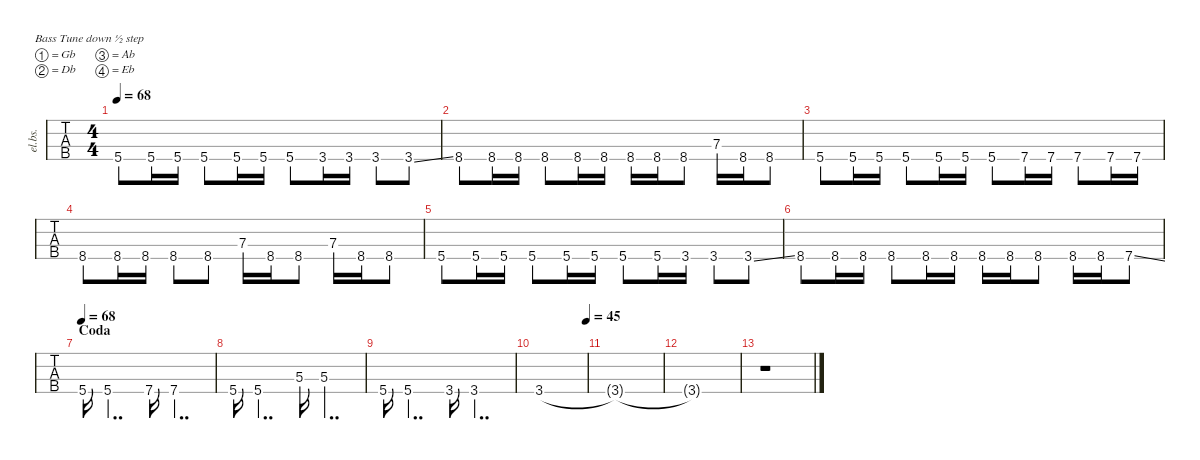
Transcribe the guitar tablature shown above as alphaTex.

\defaultSystemsLayout 4
\hideDynamics
\bracketExtendMode nobrackets
\otherSystemsTrackNameOrientation horizontal
\track ("Bass" "el.bs.") {defaultSystemsLayout 4 instrument electricbassfinger}
\staff {tabs}
\tuning (Gb2 Db2 Ab1 Eb1)
\ts (4 4)
\tempo 68
\clef f4
\ks c
5.4{acc #}.8{dy mf} 5.4{acc #}.16 5.4{acc #}.16 5.4{acc #}.8 5.4{acc #}.16 5.4{acc #}.16 5.4{acc #}.8 3.4{acc #}.16 3.4{acc #}.16 3.4{acc #}.8 3.4{ss acc #}.8 |
8.4.8 8.4.16 8.4.16 8.4.8 8.4.16 8.4.16 8.4.16 8.4.16 8.4.8 7.3{acc #}.16 8.4.16 8.4.8 |
5.4{acc #}.8 5.4{acc #}.16 5.4{acc #}.16 5.4{acc #}.8 5.4{acc #}.16 5.4{acc #}.16 5.4{acc #}.8 7.4{acc #}.16 7.4{acc #}.16 7.4{acc #}.8 7.4{acc #}.16 7.4{acc #}.16 |
8.4.8 8.4.16 8.4.16 8.4.8 8.4.8 7.3{acc #}.16 8.4.16 8.4.8 7.3{acc #}.16 8.4.16 8.4.8 |
5.4{acc #}.8 5.4{acc #}.16 5.4{acc #}.16 5.4{acc #}.8 5.4{acc #}.16 5.4{acc #}.16 5.4{acc #}.8 5.4{acc #}.16 3.4{acc #}.16 3.4{acc #}.8 3.4{ss acc #}.8 |
8.4.8 8.4.16 8.4.16 8.4.8 8.4.16 8.4.16 8.4.16 8.4.16 8.4.8 8.4.16 8.4.16 7.4{ss acc #}.8 |
\section ("" "Coda")
\tempo 68
5.4{acc #}.16 5.4{acc #}.4{dd} 7.4{acc #}.16 7.4{acc #}.4{dd} |
5.4{acc #}.16 5.4{acc #}.4{dd} 5.3{acc #}.16 5.3{acc #}.4{dd} |
5.4{acc #}.16 5.4{acc #}.4{dd} 3.4{acc #}.16 3.4{acc #}.4{dd} |
\tempo (45 1)
3.4{acc #}.1 |
3.4{t acc #}.1 |
3.4{t acc #}.1 |
r.1
